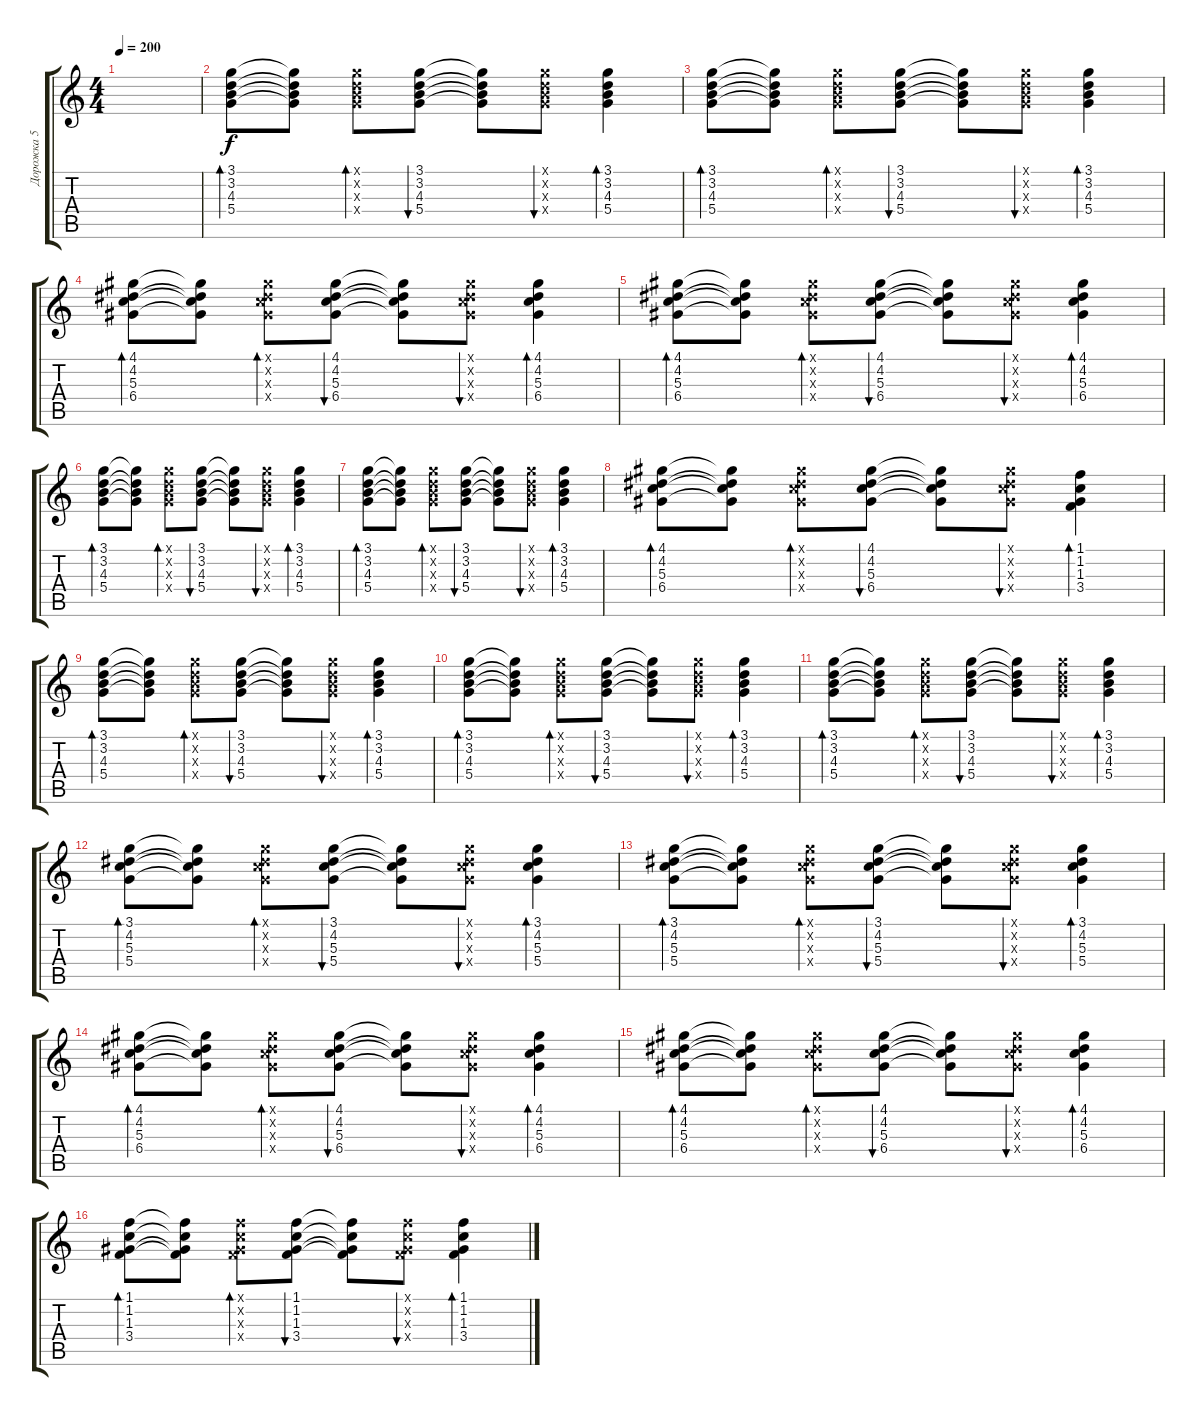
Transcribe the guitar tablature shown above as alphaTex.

\track ("Дорожка 5" "Дорожка 5") {instrument electricguitarclean}
\staff {score tabs}
\tuning (E4 B3 G3 D3 A2 E2) {hide}
\ts (4 4)
\tempo 200
\clef g2
\ks c
|
(3.1 3.2 4.3 5.4).8{bd 120} (3.1{t} 3.2{t} 4.3{t} 5.4{t}).8 (3.1{x} 3.2{x} 4.3{x} 5.4{x}).8{bd 120} (3.1 3.2 4.3 5.4).8{bu 120} (3.1{t} 3.2{t} 4.3{t} 5.4{t}).8 (3.1{x} 3.2{x} 4.3{x} 5.4{x}).8{bu 120} (3.1 3.2 4.3 5.4).4{bd 120} |
(3.1 3.2 4.3 5.4).8{bd 120} (3.1{t} 3.2{t} 4.3{t} 5.4{t}).8 (3.1{x} 3.2{x} 4.3{x} 5.4{x}).8{bd 120} (3.1 3.2 4.3 5.4).8{bu 120} (3.1{t} 3.2{t} 4.3{t} 5.4{t}).8 (3.1{x} 3.2{x} 4.3{x} 5.4{x}).8{bu 120} (3.1 3.2 4.3 5.4).4{bd 120} |
(4.1 4.2 5.3 6.4).8{bd 120} (4.1{t} 4.2{t} 5.3{t} 6.4{t}).8 (4.1{x} 4.2{x} 5.3{x} 6.4{x}).8{bd 120} (4.1 4.2 5.3 6.4).8{bu 120} (4.1{t} 4.2{t} 5.3{t} 6.4{t}).8 (4.1{x} 4.2{x} 5.3{x} 6.4{x}).8{bu 120} (4.1 4.2 5.3 6.4).4{bd 120} |
(4.1 4.2 5.3 6.4).8{bd 120} (4.1{t} 4.2{t} 5.3{t} 6.4{t}).8 (4.1{x} 4.2{x} 5.3{x} 6.4{x}).8{bd 120} (4.1 4.2 5.3 6.4).8{bu 120} (4.1{t} 4.2{t} 5.3{t} 6.4{t}).8 (4.1{x} 4.2{x} 5.3{x} 6.4{x}).8{bu 120} (4.1 4.2 5.3 6.4).4{bd 120} |
(3.1 3.2 4.3 5.4).8{bd 120} (3.1{t} 3.2{t} 4.3{t} 5.4{t}).8 (3.1{x} 3.2{x} 4.3{x} 5.4{x}).8{bd 120} (3.1 3.2 4.3 5.4).8{bu 120} (3.1{t} 3.2{t} 4.3{t} 5.4{t}).8 (3.1{x} 3.2{x} 4.3{x} 5.4{x}).8{bu 120} (3.1 3.2 4.3 5.4).4{bd 120} |
(3.1 3.2 4.3 5.4).8{bd 120} (3.1{t} 3.2{t} 4.3{t} 5.4{t}).8 (3.1{x} 3.2{x} 4.3{x} 5.4{x}).8{bd 120} (3.1 3.2 4.3 5.4).8{bu 120} (3.1{t} 3.2{t} 4.3{t} 5.4{t}).8 (3.1{x} 3.2{x} 4.3{x} 5.4{x}).8{bu 120} (3.1 3.2 4.3 5.4).4{bd 120} |
(4.1 4.2 5.3 6.4).8{bd 120} (4.1{t} 4.2{t} 5.3{t} 6.4{t}).8 (4.1{x} 4.2{x} 5.3{x} 6.4{x}).8{bd 120} (4.1 4.2 5.3 6.4).8{bu 120} (4.1{t} 4.2{t} 5.3{t} 6.4{t}).8 (4.1{x} 4.2{x} 5.3{x} 6.4{x}).8{bu 120} (1.1 1.2 1.3 3.4).4{bd 120} |
(3.1 3.2 4.3 5.4).8{bd 120} (3.1{t} 3.2{t} 4.3{t} 5.4{t}).8 (3.1{x} 3.2{x} 4.3{x} 5.4{x}).8{bd 120} (3.1 3.2 4.3 5.4).8{bu 120} (3.1{t} 3.2{t} 4.3{t} 5.4{t}).8 (3.1{x} 3.2{x} 4.3{x} 5.4{x}).8{bu 120} (3.1 3.2 4.3 5.4).4{bd 120} |
(3.1 3.2 4.3 5.4).8{bd 120} (3.1{t} 3.2{t} 4.3{t} 5.4{t}).8 (3.1{x} 3.2{x} 4.3{x} 5.4{x}).8{bd 120} (3.1 3.2 4.3 5.4).8{bu 120} (3.1{t} 3.2{t} 4.3{t} 5.4{t}).8 (3.1{x} 3.2{x} 4.3{x} 5.4{x}).8{bu 120} (3.1 3.2 4.3 5.4).4{bd 120} |
(3.1 3.2 4.3 5.4).8{bd 120} (3.1{t} 3.2{t} 4.3{t} 5.4{t}).8 (3.1{x} 3.2{x} 4.3{x} 5.4{x}).8{bd 120} (3.1 3.2 4.3 5.4).8{bu 120} (3.1{t} 3.2{t} 4.3{t} 5.4{t}).8 (3.1{x} 3.2{x} 4.3{x} 5.4{x}).8{bu 120} (3.1 3.2 4.3 5.4).4{bd 120} |
(3.1 4.2 5.3 5.4).8{bd 120} (3.1{t} 4.2{t} 5.3{t} 5.4{t}).8 (3.1{x} 4.2{x} 5.3{x} 5.4{x}).8{bd 120} (3.1 4.2 5.3 5.4).8{bu 120} (3.1{t} 4.2{t} 5.3{t} 5.4{t}).8 (3.1{x} 4.2{x} 5.3{x} 5.4{x}).8{bu 120} (3.1 4.2 5.3 5.4).4{bd 120} |
(3.1 4.2 5.3 5.4).8{bd 120} (3.1{t} 4.2{t} 5.3{t} 5.4{t}).8 (3.1{x} 4.2{x} 5.3{x} 5.4{x}).8{bd 120} (3.1 4.2 5.3 5.4).8{bu 120} (3.1{t} 4.2{t} 5.3{t} 5.4{t}).8 (3.1{x} 4.2{x} 5.3{x} 5.4{x}).8{bu 120} (3.1 4.2 5.3 5.4).4{bd 120} |
(4.1 4.2 5.3 6.4).8{bd 120} (4.1{t} 4.2{t} 5.3{t} 6.4{t}).8 (4.1{x} 4.2{x} 5.3{x} 6.4{x}).8{bd 120} (4.1 4.2 5.3 6.4).8{bu 120} (4.1{t} 4.2{t} 5.3{t} 6.4{t}).8 (4.1{x} 4.2{x} 5.3{x} 6.4{x}).8{bu 120} (4.1 4.2 5.3 6.4).4{bd 120} |
(4.1 4.2 5.3 6.4).8{bd 120} (4.1{t} 4.2{t} 5.3{t} 6.4{t}).8 (4.1{x} 4.2{x} 5.3{x} 6.4{x}).8{bd 120} (4.1 4.2 5.3 6.4).8{bu 120} (4.1{t} 4.2{t} 5.3{t} 6.4{t}).8 (4.1{x} 4.2{x} 5.3{x} 6.4{x}).8{bu 120} (4.1 4.2 5.3 6.4).4{bd 120} |
(1.1 1.2 1.3 3.4).8{bd 120} (1.1{t} 1.2{t} 1.3{t} 3.4{t}).8 (1.1{x} 1.2{x} 1.3{x} 3.4{x}).8{bd 120} (1.1 1.2 1.3 3.4).8{bu 120} (1.1{t} 1.2{t} 1.3{t} 3.4{t}).8 (1.1{x} 1.2{x} 1.3{x} 3.4{x}).8{bu 120} (1.1 1.2 1.3 3.4).4{bd 120}
